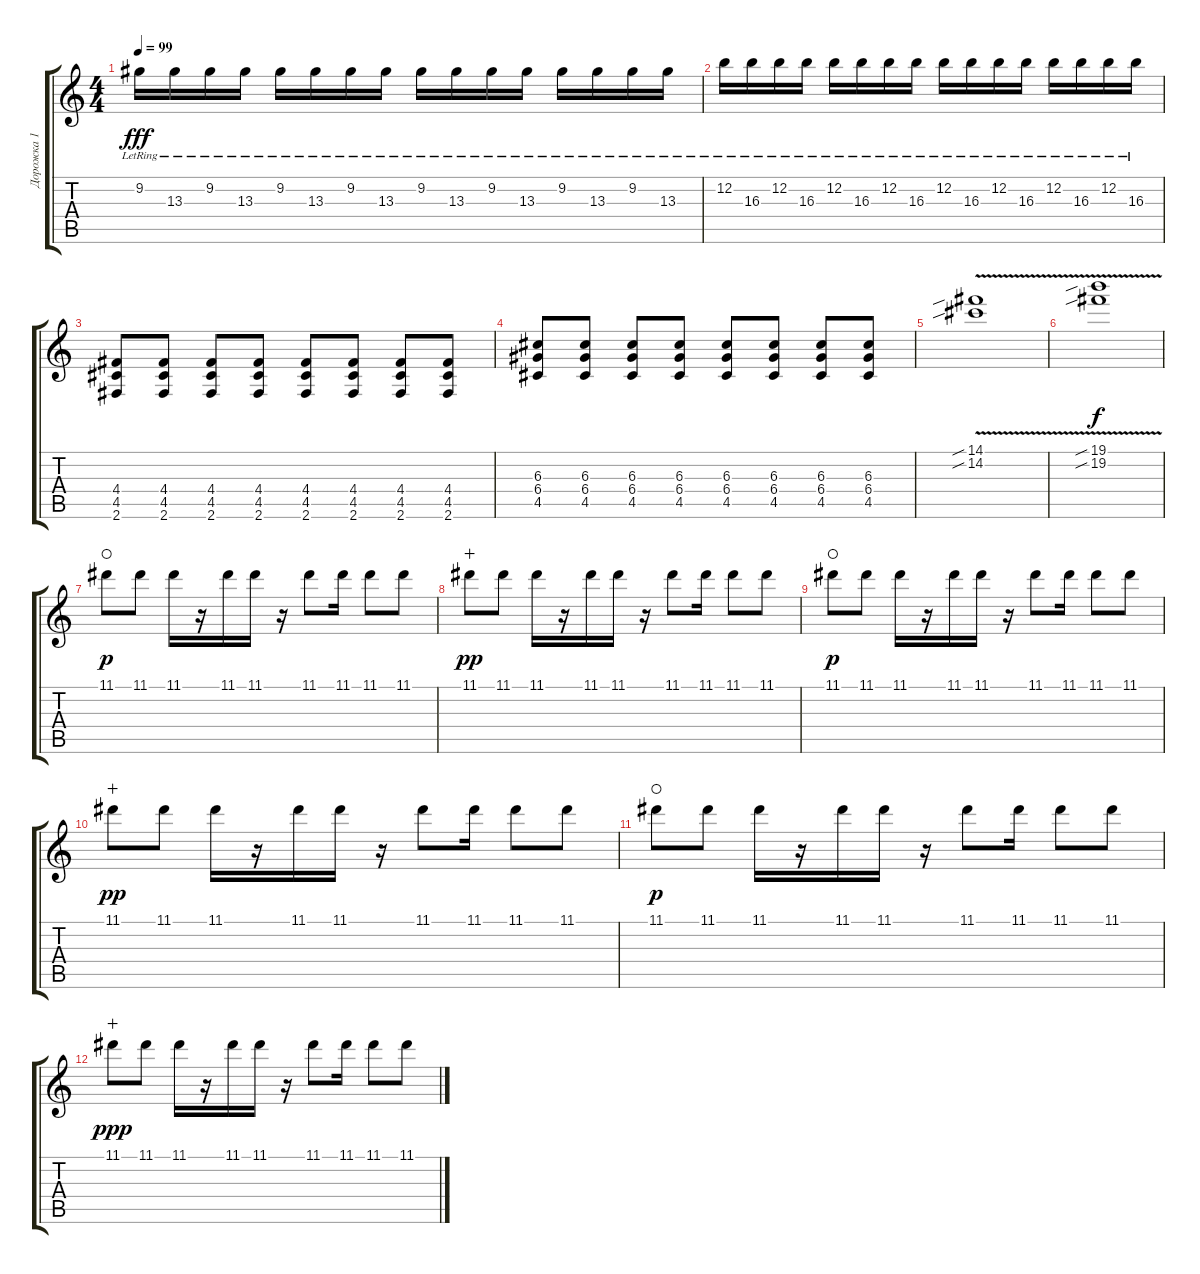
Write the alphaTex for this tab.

\track ("Дорожка 1" "Дорожка 1") {instrument distortionguitar}
\staff {score tabs}
\tuning (E4 B3 G3 D3 A2 E2) {hide}
\ts (4 4)
\tempo 99
\clef g2
\ks c
9.2{lr}.16{dy fff} 13.3{lr}.16 9.2{lr}.16 13.3{lr}.16 9.2{lr}.16 13.3{lr}.16 9.2{lr}.16 13.3{lr}.16 9.2{lr}.16 13.3{lr}.16 9.2{lr}.16 13.3{lr}.16 9.2{lr}.16 13.3{lr}.16 9.2{lr}.16 13.3{lr}.16 |
12.2{lr}.16 16.3{lr}.16 12.2{lr}.16 16.3{lr}.16 12.2{lr}.16 16.3{lr}.16 12.2{lr}.16 16.3{lr}.16 12.2{lr}.16 16.3{lr}.16 12.2{lr}.16 16.3{lr}.16 12.2{lr}.16 16.3{lr}.16 12.2{lr}.16 16.3{lr}.16 |
(4.4 4.5 2.6).8{instrument distortionguitar} (4.4 4.5 2.6).8 (4.4 4.5 2.6).8 (4.4 4.5 2.6).8 (4.4 4.5 2.6).8 (4.4 4.5 2.6).8 (4.4 4.5 2.6).8 (4.4 4.5 2.6).8 |
(6.3 6.4 4.5).8 (6.3 6.4 4.5).8 (6.3 6.4 4.5).8 (6.3 6.4 4.5).8 (6.3 6.4 4.5).8 (6.3 6.4 4.5).8 (6.3 6.4 4.5).8 (6.3 6.4 4.5).8 |
(14.1{v sib} 14.2{sib}).1 |
(19.1{v sib} 19.2{v sib}).1{dy f} |
11.1.8{dy p waho} 11.1.8 11.1.16 r.16 11.1.16 11.1.16 r.16 11.1.8 11.1.16 11.1.8 11.1.8 |
11.1.8{dy pp wahc} 11.1.8 11.1.16 r.16 11.1.16 11.1.16 r.16 11.1.8 11.1.16 11.1.8 11.1.8 |
11.1.8{dy p waho} 11.1.8 11.1.16 r.16 11.1.16 11.1.16 r.16 11.1.8 11.1.16 11.1.8 11.1.8 |
11.1.8{dy pp wahc} 11.1.8 11.1.16 r.16 11.1.16 11.1.16 r.16 11.1.8 11.1.16 11.1.8 11.1.8 |
11.1.8{dy p volume 0 waho} 11.1.8 11.1.16 r.16 11.1.16 11.1.16 r.16 11.1.8 11.1.16 11.1.8 11.1.8 |
11.1.8{dy ppp wahc} 11.1.8 11.1.16 r.16 11.1.16 11.1.16 r.16 11.1.8 11.1.16 11.1.8 11.1.8
